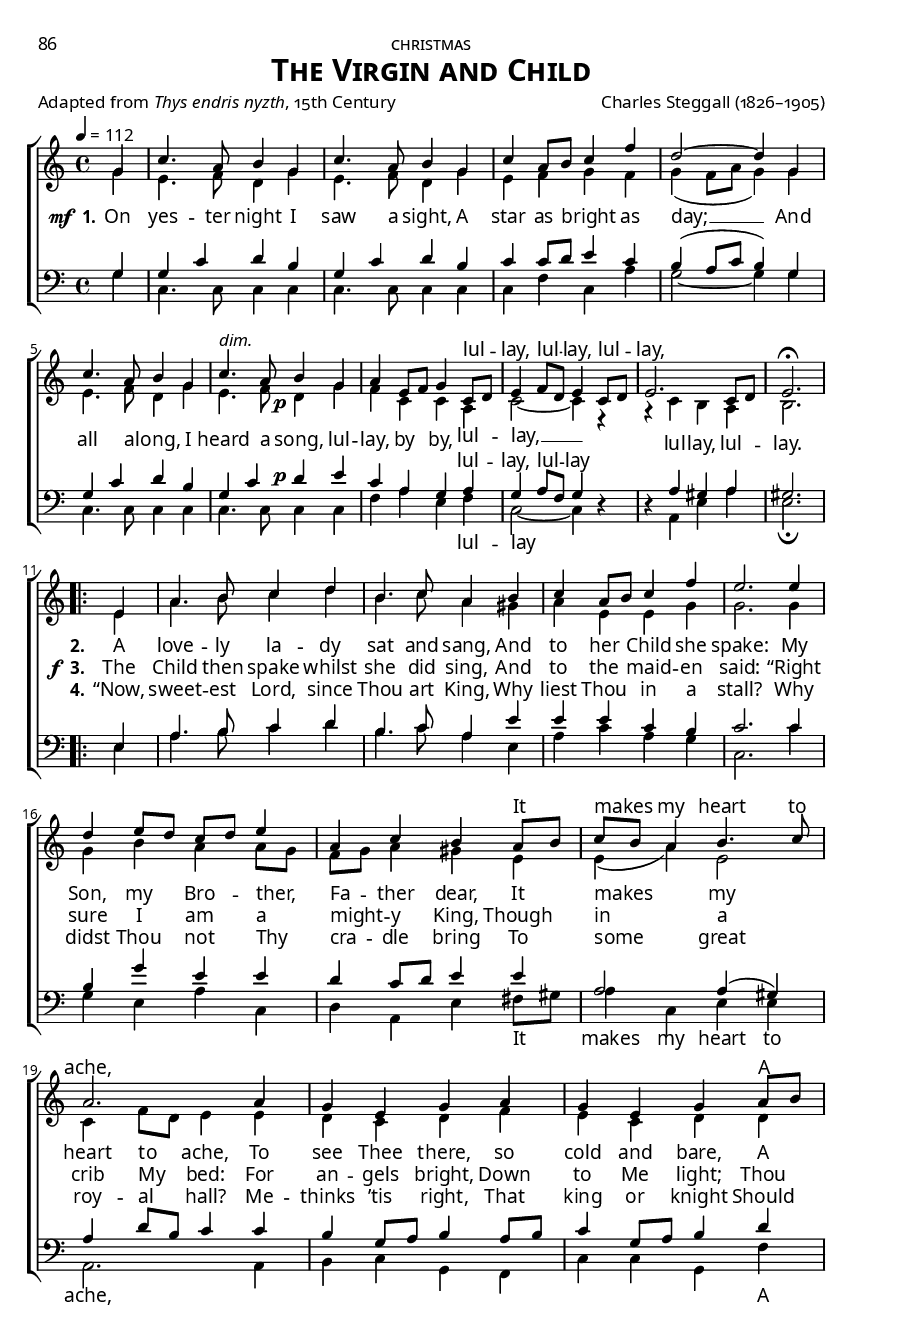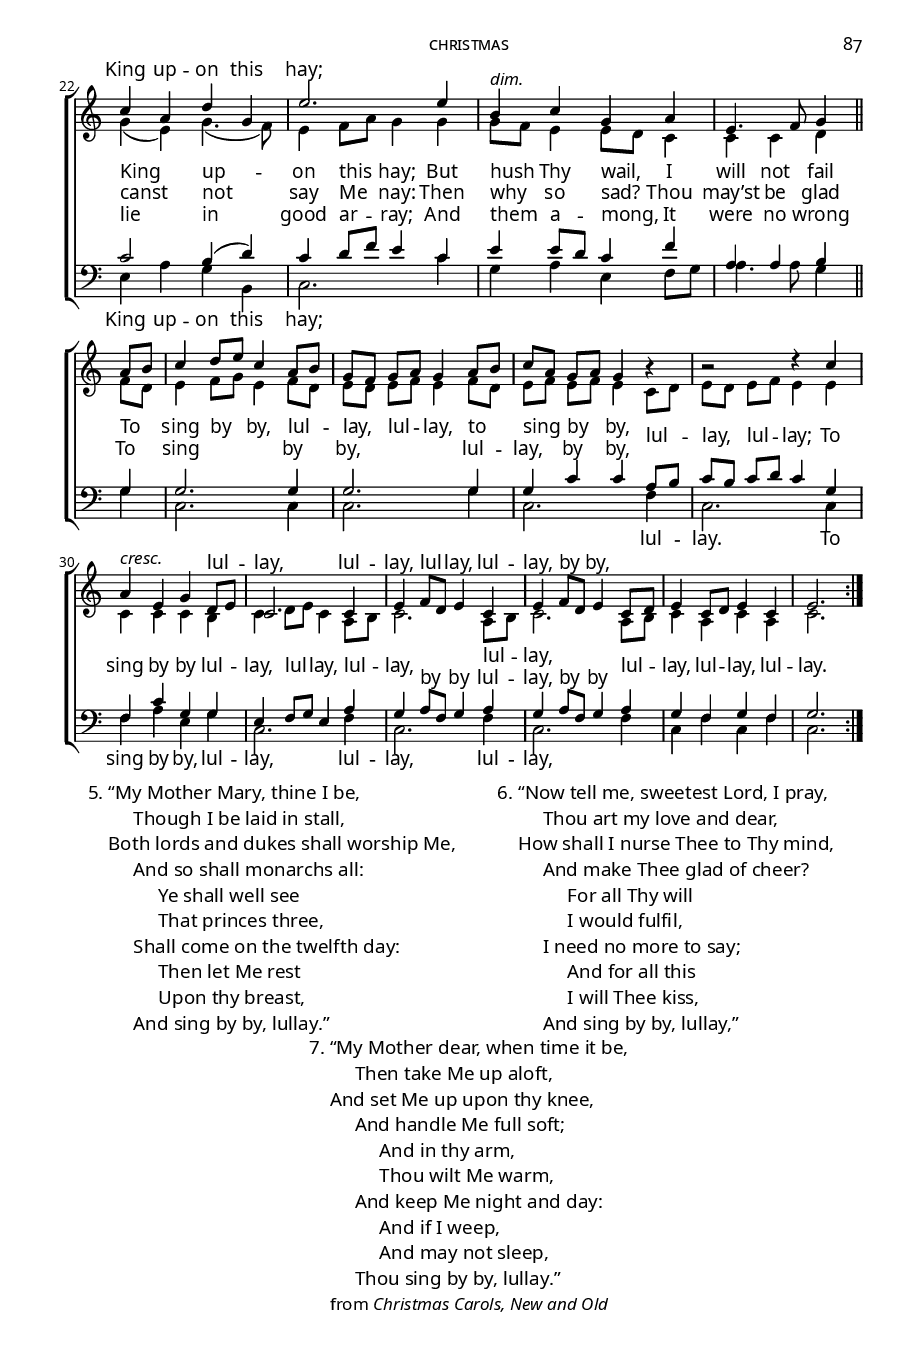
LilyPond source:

\version "2.14.2"
\include "../util.ly"
\header {
  title = \markup{\override #'(font-name . "Garamond Premier Pro Semibold"){ \abs-fontsize #15 \smallCapsOldStyle"The Virgin and Child"}}
  poet = \markup\oldStyleNum{\concat{"Adapted from " \italic"Thys endris nyzth" \oldStyleNum", 15th Century"}}
  composer = \markup\oldStyleNum"Charles Steggall (1826–1905)"
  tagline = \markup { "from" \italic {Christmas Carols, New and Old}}
}
\paper {
  %print-all-headers = ##t
  paper-height = 9\in
  paper-width = 6\in
  indent = 0\in
  %system-system-spacing = #'((basic-distance . 10) (padding . 0))
  system-system-spacing =
    #'((basic-distance . 8)
       (minimum-distance . 0)
       (padding . -5)
       (stretchability . 100))
  score-markup-spacing =
    #'((basic-distance . 0)
       (minimum-distance . 0)
       (padding . 2)
       (stretchability . 0))
  ragged-last-bottom = ##t
  ragged-bottom = ##f
  two-sided = ##t
  inner-margin = 0.5\in
  outer-margin = 0.25\in
  top-margin = 0.25\in
  bottom-margin = 0.25\in
  first-page-number = #086
  print-first-page-number = ##t
  headerLine = \markup{\override #'(font-name . "Garamond Premier Pro") \smallCapsOldStyle"christmas"}
  oddHeaderMarkup = \markup\fill-line{
     \override #'(font-name . "Garamond Premier Pro")\abs-fontsize #8.5
     \combine 
        \fill-line{"" \on-the-fly #print-page-number-check-first
        \oldStylePageNum""
        }
        \fill-line{\headerLine}
  }
  evenHeaderMarkup = \markup {
     \override #'(font-name . "Garamond Premier Pro")\abs-fontsize #8.5
     \combine
        \on-the-fly #print-page-number-check-first
        \oldStylePageNum""
        \fill-line{\headerLine}
  }
}
#(set-global-staff-size 15) \paper{ #(define fonts (make-pango-font-tree "GoudyOlSt BT" "Garamond Premier Pro" "Garamond Premier Pro" (/ 15 20))) }
global = {
  \key c \major
  \time 4/4
  \autoBeamOff
  \override DynamicLineSpanner #'staff-padding = #0.0
  \override DynamicLineSpanner #'Y-extent = #'(1 . 1)
  \override DynamicText #'X-offset = #-2.5
}

sopMusic = \relative c'' {
  \tempo 4 = 112
  \partial 4 g4 |
  c4. a8 b4 g |
  c4. a8 b4 g |
  c a8[ b] c4 f |
  d2~ d4 g, |
  c4. a8 b4 g |
  
  c4.^\markup\italic"dim." a8 b4_\p g |
  a e8[ f] g4 c,8[ d] |
  e4 f8[ d] e4 c8[ d] |
  e2. c8[ d] |
  \partial 2. e2.\fermata | \break
  
  \repeat volta 2 {
    \partial 4 e4 |
    a4. b8 c4 d |
    b4. c8 a4 b |
    c4 a8[ b] c4 f |
    e2. e4 |
    
    d4 e8[ d] c[ d] e4 |
    a, c b a8[ b] |
    c[ b] a4 b4. c8 |
    a2. a4 |
    
    g4 e g a |
    g e g a8[ b] |
    c4 a d g, |
    e'2. e4 |
    
    b^\markup\italic"dim." c g a |
    e4. f8 g4 \bar"||"\break a8[ b] |
    c4 d8[ e] c4 a8[ b] |
    g[ f] g[ a] g4 a8[ b] |
    
    c[ a] g[ a] g4 b\rest |
    b2\rest d4\rest c4 |
    a^\markup\italic"cresc." e g d8[ e] |
    c2. c4 |
    
    e4 f8[ d] e4 c |
    e f8[ d] e4 c8[ d] |
    e4 c8[ d] e4 c |
    \partial 2. e2.
  }
}
sopWords = \lyricmode {
  \repeat unfold 26 { \skip 1 }
  lul -- lay, lul -- lay, lul -- lay,
  \repeat unfold 24 { \skip 1 }
  It makes my heart to ache,
  \repeat unfold 8 { \skip 1 }
  A King up -- on this hay;
  \repeat unfold 24 { \skip 1 }
  lul -- lay, lul -- lay, lul -- lay,
  lul -- lay, by by,
}

altoMusic = \relative c' {
  g'4 |
  e4. f8 d4 g |
  e4. f8 d4 g |
  e f g f |
  g( f8[ a] g4) g |
  e4. f8 d4 g |
  
  e4. f8 d4 g |
  f c c a |
  c2~ c4 e,\rest |
  g\rest c4 b a |
  b2. |
  
  e4 |
  a4. b8 c4 d |
  b4. c8 a4 gis |
  a e e g |
  g2. g4 |
  
  g b a a8[ g] |
  f[ g] a4 gis e |
  e( a) e2 |
  c4 f8[ d] e4 e |
  
  d c d f |
  e c d d |
  g( e) g4.( f8) |
  e4 f8[ a] g4 g |
  
  g8[ f] e4 e8[ d] c4 |
  c c d f8[ d] |
  e4 f8[ g] e4 f8[ d] |
  e[ d] e[ f] e4 f8[ d] |
  
  e[ f] e[ f] e4 c8[ d] |
  e[ d] e[ f] e4 e |
  c c c b |
  c d8[ e] c4 a8[ b] |
  
  c2. a8[ b] |
  c2. a8[ b] c4 a c a |
  c2.
}
dropLyrics = {
  \override LyricText #'extra-offset = #'(0 . -1.8)
  \override LyricHyphen #'extra-offset = #'(0 . -1.8)
  \override LyricExtender #'extra-offset = #'(0 . -1.8)
  \override StanzaNumber #'extra-offset = #'(0 . -1.8)
}
altoWords = {
  \dropLyricsIX
  \set stanza = \markup{\dynamic"  mf" " 1."}
  \lyricmode {
    On yes -- ter night I saw a sight,
    A star as bright as day; __
    And all a -- long, I heard a song,
    lul -- lay, by by, \dropLyricsIV lul -- lay, __
    \dropLyricsXV lul -- lay, lul -- lay.
  }
  \dropLyricsIX
  \set stanza = "2."
  \lyricmode{
    A love -- ly la -- dy sat and sang,
    And to her Child she spake:
    My Son, my Bro -- ther, Fa -- ther dear,
    It makes my heart to ache,
    To see Thee there, so cold and bare,
    A King up -- on this hay;
    But hush Thy wail, I will not fail
    \dropLyricsVI
    To sing by by, lul -- lay, lul -- lay,
    to sing by by, \dropLyrics lul -- lay, lul -- lay;
    To sing by by lul -- lay, lul -- lay,
    lul -- lay, \dropLyricsVI lul -- lay,
    \dropLyrics
    lul -- lay, lul -- lay, lul -- lay.
  }
}
altoWordsII = {
  \dropLyricsIX
  \lyricmode{
    \repeat unfold 32 \skip1
  }
  \set stanza = \markup{\dynamic"  f " "3."}
  \lyricmode {
  %\markup\italic
    The Child then spake whilst she did sing,
    And to the maid -- en said:
    “Right sure I am a might -- y King,
    Though in a crib My bed:
    For an -- gels bright,
    Down to Me light;
    Thou canst not say Me nay:
    Then why so sad?
    Thou may’st be glad
  }
}
altoWordsIII = \lyricmode {
  \dropLyricsIX
  \repeat unfold 32 \skip1
  \set stanza = #"4."
  “Now, sweet -- est Lord, since Thou art King,
  Why liest Thou in a stall?
  Why didst Thou not Thy cra -- dle bring
  To some great roy -- al hall?
  Me -- thinks ’tis right,
  That king or knight
  Should lie in good ar -- ray;
  And them a -- mong,
  It were no wrong
}
altoWordsIV = \lyricmode {
  \set stanza = #"4. "
  \set ignoreMelismata = ##t
}
altoWordsV = \lyricmode {
  \set stanza = #"5. "
  \set ignoreMelismata = ##t
}
altoWordsVI = \lyricmode {
  \set stanza = #"6. "
  \set ignoreMelismata = ##t
}
tenorMusic = \relative c' {
  g4 |
  g4 c d b |
  g c d b |
  c c8[ d] e4 c |
  b( a8[ c] b4) g |
  g c d b |
  
  g c d^\p e |
  c a g a |
  g a8[ f] g4 s |
  s a gis a |
  gis!2. |
  
  e4 |
  a4. b8 c4 d |
  b4. c8 a4 e' |
  e e c b |
  c2. c4 |
  
  b g' e e |
  d c8[ d] e4 e |
  a,2 a4( gis) |
  a d8[ b] c4 c |
  
  b g8[ a] b4 a8[ b] |
  c4 g8[ a] b4 d |
  c2 b4( d) |
  c d8[ f] e4 c |
  
  e4 e8[ d] c4 f |
  a,4 a b g |
  g2. g4 |
  g2. g4 |
  
  g4 c c a8[ b] |
  c[ b] c[ d] c4 g |
  f c' g g |
  e f8[ g] e4 a |
  
  g a8[ f] g4 a |
  g a8[ f] g4 a |
  g f g f |
  g2.
}
tenorWords = \lyricmode {
  \repeat unfold 26 { \skip 1 }
  lul -- lay, lul -- lay
  \repeat unfold 4 { \skip 1 }
  \repeat unfold 28 { \skip 1 }
  \repeat unfold 14 { \skip 1 }
  \repeat unfold 8 { \skip 1 }
  To sing by by, lul -- lay,
  by by,
  \repeat unfold 14 { \skip 1 }
  by by lul -- lay, by by
}

bassMusic = \relative c {
  g'4 |
  c,4. c8 c4 c |
  c4. c8 c4 c |
  c f c a' |
  g2~ g4 g |
  c,4. c8 c4 c |
  
  c4. c8 c4 c |
  f a e f |
  c2~ c4 d\rest |
  d\rest a e' a |
  e2.\fermata |
  
  e4 |
  a4. b8 c4 d |
  b4. c8 a4 e |
  a c a g |
  c,2. c'4 |
  
  g4 e a c, |
  d a e' fis8[ gis] |
  a4 c, e e |
  a,2. a4 |
  
  b4 c g f |
  c' c g f' |
  e a g b, |
  c2. c'4 |
  
  g a e f8[ g] |
  a4. a8 g4 g |
  c,2. c4 |
  c2. g'4 |
  
  c,2. f4 |
  c2. c4 |
  f a e4 g |
  c,2. f4 |
  
  c2. f4 |
  c2. f4 |
  c f c f |
  c2.
}
bassWords = \lyricmode {
  \repeat unfold 26 { \skip 1 }
  lul -- lay
  \repeat unfold 4 { \skip 1 }
  \repeat unfold 22 { \skip 1 }
  It makes my heart to ache,
  \repeat unfold 8 { \skip 1 }
  A King up -- on this hay;
  \repeat unfold 14 { \skip 1 }
  lul -- lay. To sing by by, lul -- lay,
  lul -- lay, lul -- lay,
}

pianoRH = \relative c' {
  
}
pianoLH = \relative c' {
  
}

\score {
  <<
   \new ChoirStaff <<
%    \new Lyrics = sopranos \with { \override VerticalAxisGroup #'nonstaff-relatedstaff-spacing = #'((basic-distance . 1)) }
    \new Staff = women <<
      \new Voice = "sopranos" { \voiceOne << \global \sopMusic >> }
      \new Voice = "altos" { \voiceTwo << \global \altoMusic >> }
    >>
    \new Lyrics \with { alignAboveContext = #"women" \override VerticalAxisGroup #'nonstaff-relatedstaff-spacing = #'((basic-distance . 1)(padding . 0.1))} \lyricsto "sopranos" \sopWords
     \new Lyrics = "altosVI"  \with { alignBelowContext = #"women" \override VerticalAxisGroup #'nonstaff-relatedstaff-spacing = #'((basic-distance . 1))} \lyricsto "altos" \altoWordsVI
    \new Lyrics = "altosV"  \with { alignBelowContext = #"women" \override VerticalAxisGroup #'nonstaff-relatedstaff-spacing = #'((basic-distance . 1))} \lyricsto "altos" \altoWordsV
    \new Lyrics = "altosIV"  \with { alignBelowContext = #"women" \override VerticalAxisGroup #'nonstaff-relatedstaff-spacing = #'((basic-distance . 1))} \lyricsto "altos" \altoWordsIV
    \new Lyrics = "altosIII"  \with { alignBelowContext = #"women" \override VerticalAxisGroup #'nonstaff-relatedstaff-spacing = #'((basic-distance . 1))} \lyricsto "altos" \altoWordsIII
    \new Lyrics = "altosII"  \with { alignBelowContext = #"women" \override VerticalAxisGroup #'nonstaff-relatedstaff-spacing = #'((basic-distance . 1))} \lyricsto "altos" \altoWordsII
    \new Lyrics = "altos"  \with { alignBelowContext = #"women" \override VerticalAxisGroup #'nonstaff-relatedstaff-spacing = #'((basic-distance . 1) (padding -1))} \lyricsto "altos" \altoWords
   \new Staff = men <<
      \clef bass
      \new Voice = "tenors" { \voiceOne << \global \tenorMusic >> }
      \new Voice = "basses" { \voiceTwo << \global \bassMusic >> }
    >>
    \new Lyrics \with { alignAboveContext = #"men" \override VerticalAxisGroup #'nonstaff-relatedstaff-spacing = #'((basic-distance . 1)(padding . 0.1)) } \lyricsto "tenors" \tenorWords
    \new Lyrics \with { alignBelowContext = #"men" \override VerticalAxisGroup #'nonstaff-relatedstaff-spacing = #'((basic-distance . 1) (padding . 0)) } \lyricsto "basses" \bassWords
  >>
%    \new PianoStaff << \new Staff { \new Voice { \pianoRH } } \new Staff { \clef "bass" \pianoLH } >>
  >>
  \layout {
    \context {
      \Score
      %\override SpacingSpanner #'base-shortest-duration = #(ly:make-moment 1 8)
      %\override SpacingSpanner #'common-shortest-duration = #(ly:make-moment 1 4)
    }
    \context {
      % Remove all empty staves
      % \Staff \RemoveEmptyStaves \override VerticalAxisGroup #'remove-first = ##t
    }
  }
}
\markup {\fontsize #0.8 \override #'(font-name . "Garamond Premier Pro")
  \fill-line {
    \hspace #0.1 % moves the column off the left margin;
        % can be removed if space on the page is tight
     \column {
      \line { \bold "5."
        \column {
          "“My Mother Mary, thine I be,"
          "     Though I be laid in stall,"
          "Both lords and dukes shall worship Me,"
          "     And so shall monarchs all:"
          "          Ye shall well see"
          "          That princes three,"
          "     Shall come on the twelfth day:"
          "          Then let Me rest"
          "          Upon thy breast,"
          "     And sing by by, lullay.”"
        }
      }
    }
    \hspace #0.1  % adds horizontal spacing between columns;
        % if they are still too close, add more " " pairs
        % until the result looks good
     \column {
      \line { \bold "6."
        \column {
          "“Now tell me, sweetest Lord, I pray,"
          "     Thou art my love and dear,"
          "How shall I nurse Thee to Thy mind,"
          "     And make Thee glad of cheer?"
          "          For all Thy will"
          "          I would fulfil,"
          "     I need no more to say;"
          "          And for all this"
          "          I will Thee kiss,"
          "     And sing by by, lullay,”"
        }
      }
    }
    \hspace #0.1 % gives some extra space on the right margin;
      % can be removed if page space is tight
  }
}

\markup {
  \vspace #0.7 % adds vertical spacing between verses\
  \override #'(font-name . "Garamond Premier Pro")
  \fill-line {\override #'(font-name . "Garamond Premier Pro")
    " "
    \column {\fontsize #0.8
      \line { \bold "7."
        \column {
          "“My Mother dear, when time it be,"
          "     Then take Me up aloft,"
          "And set Me up upon thy knee,"
          "     And handle Me full soft;"
          "          And in thy arm,"
          "          Thou wilt Me warm,"
          "     And keep Me night and day:"
          "          And if I weep,"
          "          And may not sleep,"
          "     Thou sing by by, lullay.”"
        }
      }
    }
    " "
  }
}
